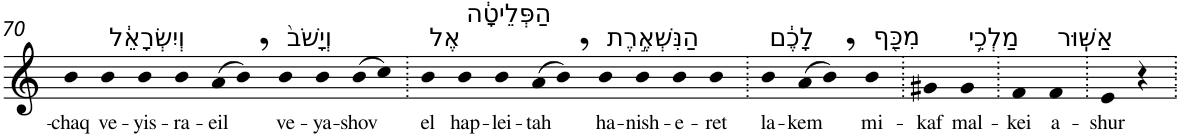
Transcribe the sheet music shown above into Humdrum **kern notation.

**kern	**text
*part1	*part1
*staff1	*staff1
*I"Piano	*
*I'Pno	*
!!LO:PB:g=z
*clefG2	*
*k[]	*
=70	=70
!	!LO:LY:b
4b	-chaq
!LO:TX:a:t=וְיִשְׂרָאֵ֔ל	!
!	!LO:LY:b
4b	ve-
!	!LO:LY:b
4b	-yis-
!	!LO:LY:b
4b	-ra-
!	!LO:LY:b
(>8a	-eil
8b,)	.
!LO:TX:a:t=וְיָשֹׁב֙	!
!	!LO:LY:b
4b	ve-
!	!LO:LY:b
4b	-ya-
!	!LO:LY:b
(>8b	-shov
8cc)	.
=71.	=71.
!LO:TX:a:t=אֶל	!
!	!LO:LY:b
4b	el
!LO:TX:a:t=הַפְּלֵיטָ֔ה	!
!	!LO:LY:b
4b	hap-
!	!LO:LY:b
4b	-lei-
!	!LO:LY:b
(>8a	-tah
8b,)	.
!LO:TX:a:t=הַנִּשְׁאֶ֣רֶת	!
!	!LO:LY:b
4b	ha-
!	!LO:LY:b
4b	-nish-
!	!LO:LY:b
4b	-e-
!	!LO:LY:b
4b	-ret
=72.	=72.
!LO:TX:a:t=לָכֶ֔ם	!
!	!LO:LY:b
4b	la-
!	!LO:LY:b
(>8a	-kem
8b,)	.
!LO:TX:a:t=מִכַּ֖ף	!
!	!LO:LY:b
4b	mi-
=73.	=73.
!	!LO:LY:b
4g#X	-kaf
!LO:TX:a:t=מַלְכֵ֥י	!
!	!LO:LY:b
4g#	mal-
=74.	=74.
!	!LO:LY:b
4f	-kei
!LO:TX:a:t=אַשּֽׁוּר	!
!	!LO:LY:b
4f	a-
=75.	=75.
!	!LO:LY:b
4e	-shur
4r	.
=.	=.
*-	*-
